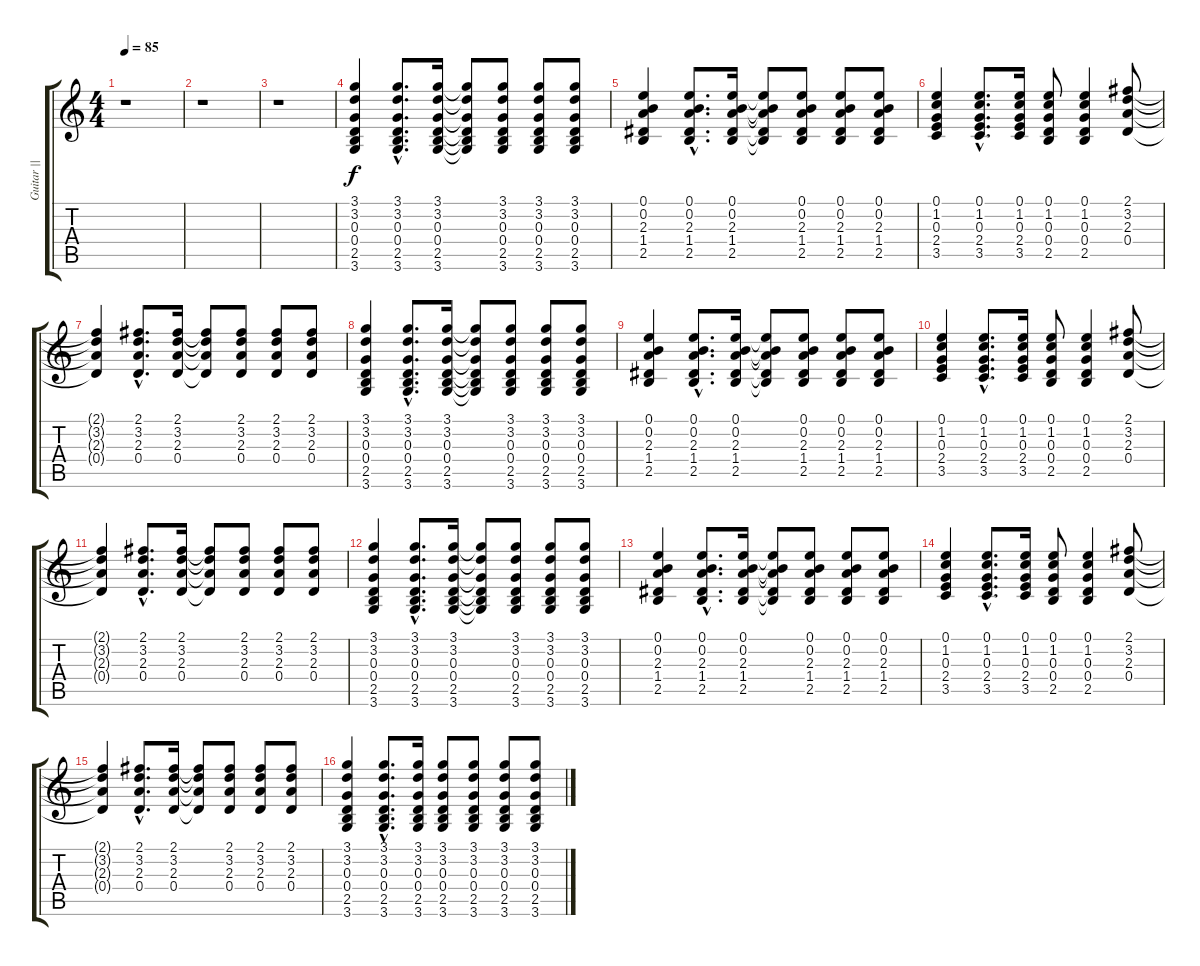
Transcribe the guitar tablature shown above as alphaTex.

\track ("Guitar ||" "Guitar ||") {instrument distortionguitar}
\staff {score tabs}
\tuning (E4 B3 G3 D3 A2 E2) {hide}
\ts (4 4)
\tempo 85
\clef g2
\ks c
r.1{dy f instrument distortionguitar} |
r.1 |
r.1 |
(3.1 3.2 0.3 0.4 2.5 3.6).4 (3.1{hac} 3.2{hac} 0.3{hac} 0.4{hac} 2.5{hac} 3.6{hac}).8{d} (3.1 3.2 0.3 0.4 2.5 3.6).16 (3.1{t} 3.2{t} 0.3{t} 0.4{t} 2.5{t} 3.6{t}).8 (3.1 3.2 0.3 0.4 2.5 3.6).8 (3.1 3.2 0.3 0.4 2.5 3.6).8 (3.1 3.2 0.3 0.4 2.5 3.6).8 |
(0.1 0.2 2.3 1.4 2.5).4 (0.1{hac} 0.2{hac} 2.3{hac} 1.4{hac} 2.5{hac}).8{d} (0.1 0.2 2.3 1.4 2.5).16 (0.1{t} 0.2{t} 2.3{t} 1.4{t} 2.5{t}).8 (0.1 0.2 2.3 1.4 2.5).8 (0.1 0.2 2.3 1.4 2.5).8 (0.1 0.2 2.3 1.4 2.5).8 |
(0.1 1.2 0.3 2.4 3.5).4 (0.1{hac} 1.2{hac} 0.3{hac} 2.4{hac} 3.5{hac}).8{d} (0.1 1.2 0.3 2.4 3.5).16 (0.1 1.2 0.3 0.4 2.5).8 (0.1 1.2 0.3 0.4 2.5).4 (2.1 3.2 2.3 0.4).8 |
(2.1{t} 3.2{t} 2.3{t} 0.4{t}).4 (2.1{hac} 3.2{hac} 2.3{hac} 0.4{hac}).8{d} (2.1 3.2 2.3 0.4).16 (2.1{t} 3.2{t} 2.3{t} 0.4{t}).8 (2.1 3.2 2.3 0.4).8 (2.1 3.2 2.3 0.4).8 (2.1 3.2 2.3 0.4).8 |
(3.1 3.2 0.3 0.4 2.5 3.6).4 (3.1{hac} 3.2{hac} 0.3{hac} 0.4{hac} 2.5{hac} 3.6{hac}).8{d} (3.1 3.2 0.3 0.4 2.5 3.6).16 (3.1{t} 3.2{t} 0.3{t} 0.4{t} 2.5{t} 3.6{t}).8 (3.1 3.2 0.3 0.4 2.5 3.6).8 (3.1 3.2 0.3 0.4 2.5 3.6).8 (3.1 3.2 0.3 0.4 2.5 3.6).8 |
(0.1 0.2 2.3 1.4 2.5).4 (0.1{hac} 0.2{hac} 2.3{hac} 1.4{hac} 2.5{hac}).8{d} (0.1 0.2 2.3 1.4 2.5).16 (0.1{t} 0.2{t} 2.3{t} 1.4{t} 2.5{t}).8 (0.1 0.2 2.3 1.4 2.5).8 (0.1 0.2 2.3 1.4 2.5).8 (0.1 0.2 2.3 1.4 2.5).8 |
(0.1 1.2 0.3 2.4 3.5).4 (0.1{hac} 1.2{hac} 0.3{hac} 2.4{hac} 3.5{hac}).8{d} (0.1 1.2 0.3 2.4 3.5).16 (0.1 1.2 0.3 0.4 2.5).8 (0.1 1.2 0.3 0.4 2.5).4 (2.1 3.2 2.3 0.4).8 |
(2.1{t} 3.2{t} 2.3{t} 0.4{t}).4 (2.1{hac} 3.2{hac} 2.3{hac} 0.4{hac}).8{d} (2.1 3.2 2.3 0.4).16 (2.1{t} 3.2{t} 2.3{t} 0.4{t}).8 (2.1 3.2 2.3 0.4).8 (2.1 3.2 2.3 0.4).8 (2.1 3.2 2.3 0.4).8 |
(3.1 3.2 0.3 0.4 2.5 3.6).4 (3.1{hac} 3.2{hac} 0.3{hac} 0.4{hac} 2.5{hac} 3.6{hac}).8{d} (3.1 3.2 0.3 0.4 2.5 3.6).16 (3.1{t} 3.2{t} 0.3{t} 0.4{t} 2.5{t} 3.6{t}).8 (3.1 3.2 0.3 0.4 2.5 3.6).8 (3.1 3.2 0.3 0.4 2.5 3.6).8 (3.1 3.2 0.3 0.4 2.5 3.6).8 |
(0.1 0.2 2.3 1.4 2.5).4 (0.1{hac} 0.2{hac} 2.3{hac} 1.4{hac} 2.5{hac}).8{d} (0.1 0.2 2.3 1.4 2.5).16 (0.1{t} 0.2{t} 2.3{t} 1.4{t} 2.5{t}).8 (0.1 0.2 2.3 1.4 2.5).8 (0.1 0.2 2.3 1.4 2.5).8 (0.1 0.2 2.3 1.4 2.5).8 |
(0.1 1.2 0.3 2.4 3.5).4 (0.1{hac} 1.2{hac} 0.3{hac} 2.4{hac} 3.5{hac}).8{d} (0.1 1.2 0.3 2.4 3.5).16 (0.1 1.2 0.3 0.4 2.5).8 (0.1 1.2 0.3 0.4 2.5).4 (2.1 3.2 2.3 0.4).8 |
(2.1{t} 3.2{t} 2.3{t} 0.4{t}).4 (2.1{hac} 3.2{hac} 2.3{hac} 0.4{hac}).8{d} (2.1 3.2 2.3 0.4).16 (2.1{t} 3.2{t} 2.3{t} 0.4{t}).8 (2.1 3.2 2.3 0.4).8 (2.1 3.2 2.3 0.4).8 (2.1 3.2 2.3 0.4).8 |
(3.1 3.2 0.3 0.4 2.5 3.6).4 (3.1{hac} 3.2{hac} 0.3{hac} 0.4{hac} 2.5{hac} 3.6{hac}).8{d} (3.1 3.2 0.3 0.4 2.5 3.6).16 (3.1 3.2 0.3 0.4 2.5 3.6).8 (3.1 3.2 0.3 0.4 2.5 3.6).8 (3.1 3.2 0.3 0.4 2.5 3.6).8 (3.1 3.2 0.3 0.4 2.5 3.6).8
